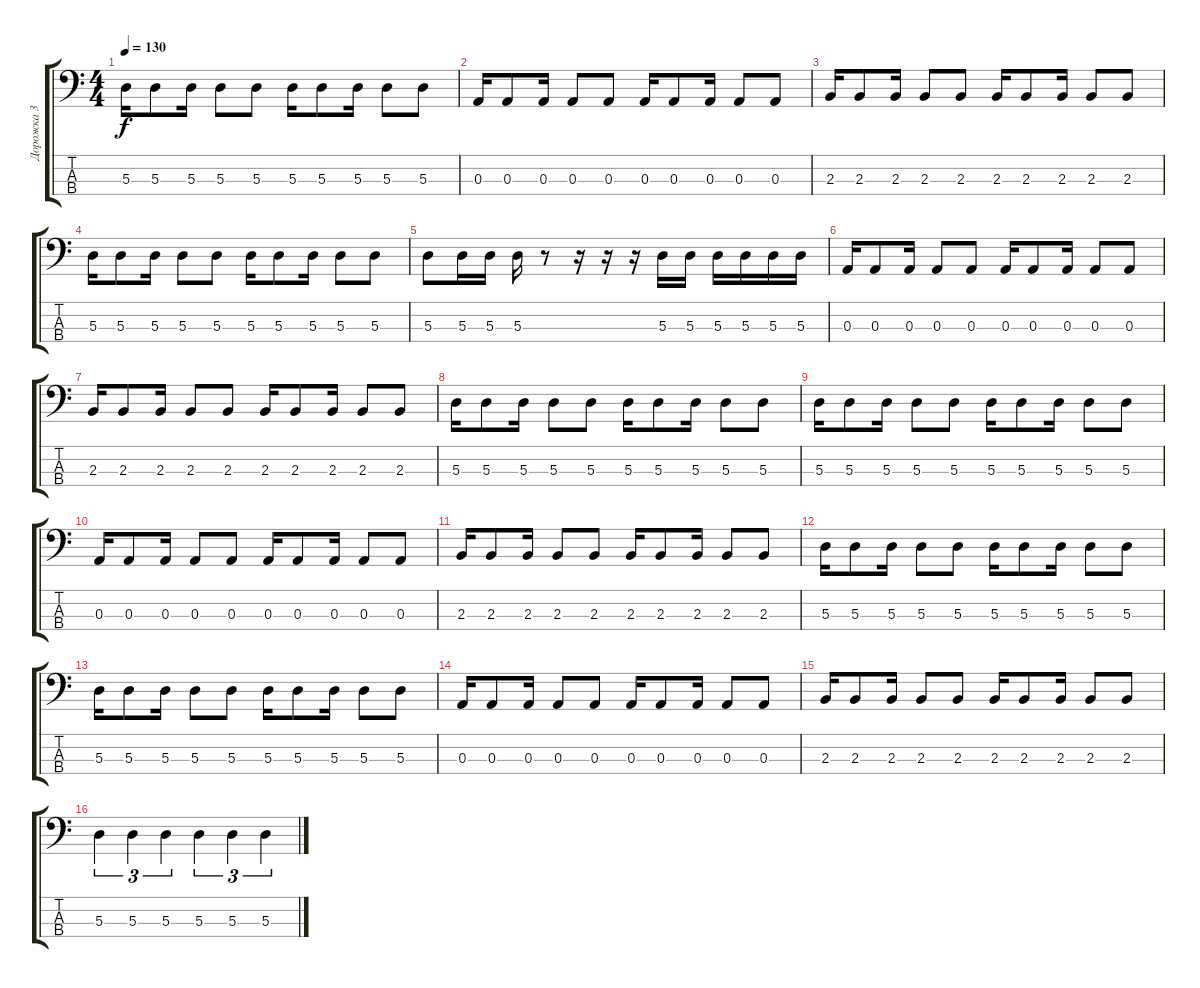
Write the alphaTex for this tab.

\track ("Дорожка 3" "Дорожка 3") {instrument electricbasspick}
\staff {score tabs}
\tuning (G2 D2 A1 E1) {hide}
\ts (4 4)
\tempo 130
\clef f4
\ks c
5.3.16{dy f} 5.3.8 5.3.16 5.3.8 5.3.8 5.3.16 5.3.8 5.3.16 5.3.8 5.3.8 |
0.3.16 0.3.8 0.3.16 0.3.8 0.3.8 0.3.16 0.3.8 0.3.16 0.3.8 0.3.8 |
2.3.16 2.3.8 2.3.16 2.3.8 2.3.8 2.3.16 2.3.8 2.3.16 2.3.8 2.3.8 |
5.3.16 5.3.8 5.3.16 5.3.8 5.3.8 5.3.16 5.3.8 5.3.16 5.3.8 5.3.8 |
5.3.8 5.3.16 5.3.16 5.3.16 r.8 r.16 r.16 r.16 5.3.16 5.3.16 5.3.16 5.3.16 5.3.16 5.3.16 |
0.3.16 0.3.8 0.3.16 0.3.8 0.3.8 0.3.16 0.3.8 0.3.16 0.3.8 0.3.8 |
2.3.16 2.3.8 2.3.16 2.3.8 2.3.8 2.3.16 2.3.8 2.3.16 2.3.8 2.3.8 |
5.3.16 5.3.8 5.3.16 5.3.8 5.3.8 5.3.16 5.3.8 5.3.16 5.3.8 5.3.8 |
5.3.16 5.3.8 5.3.16 5.3.8 5.3.8 5.3.16 5.3.8 5.3.16 5.3.8 5.3.8 |
0.3.16 0.3.8 0.3.16 0.3.8 0.3.8 0.3.16 0.3.8 0.3.16 0.3.8 0.3.8 |
2.3.16 2.3.8 2.3.16 2.3.8 2.3.8 2.3.16 2.3.8 2.3.16 2.3.8 2.3.8 |
5.3.16 5.3.8 5.3.16 5.3.8 5.3.8 5.3.16 5.3.8 5.3.16 5.3.8 5.3.8 |
5.3.16 5.3.8 5.3.16 5.3.8 5.3.8 5.3.16 5.3.8 5.3.16 5.3.8 5.3.8 |
0.3.16 0.3.8 0.3.16 0.3.8 0.3.8 0.3.16 0.3.8 0.3.16 0.3.8 0.3.8 |
2.3.16 2.3.8 2.3.16 2.3.8 2.3.8 2.3.16 2.3.8 2.3.16 2.3.8 2.3.8 |
5.3.4{tu (3 2)} 5.3.4{tu (3 2)} 5.3.4{tu (3 2)} 5.3.4{tu (3 2)} 5.3.4{tu (3 2)} 5.3.4{tu (3 2)}
